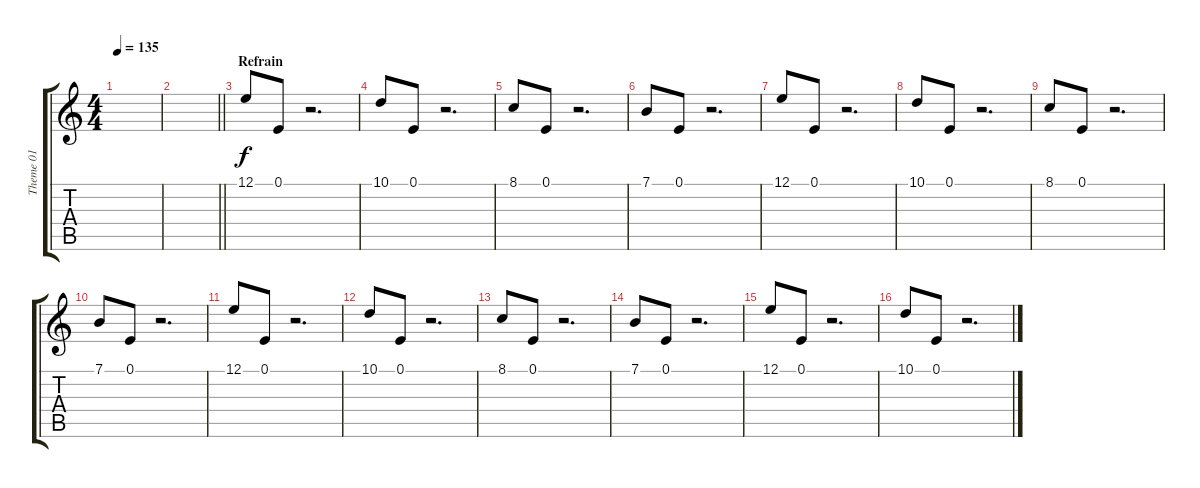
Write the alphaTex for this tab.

\track ("Theme 01" "Theme 01") {instrument synthbrass1}
\staff {score tabs}
\tuning (E4 B3 G3 D3 A2 E2) {hide}
\ts (4 4)
\tempo 135
\clef g2
\ks c
|
\barLineRight lightlight
|
\section ("" "Refrain")
12.1.8 0.1.8 r.2{d} |
10.1.8 0.1.8 r.2{d} |
8.1.8 0.1.8 r.2{d} |
7.1.8 0.1.8 r.2{d} |
12.1.8 0.1.8 r.2{d} |
10.1.8 0.1.8 r.2{d} |
8.1.8 0.1.8 r.2{d} |
7.1.8 0.1.8 r.2{d} |
12.1.8 0.1.8 r.2{d} |
10.1.8 0.1.8 r.2{d} |
8.1.8 0.1.8 r.2{d} |
7.1.8 0.1.8 r.2{d} |
12.1.8 0.1.8 r.2{d} |
10.1.8 0.1.8 r.2{d}
